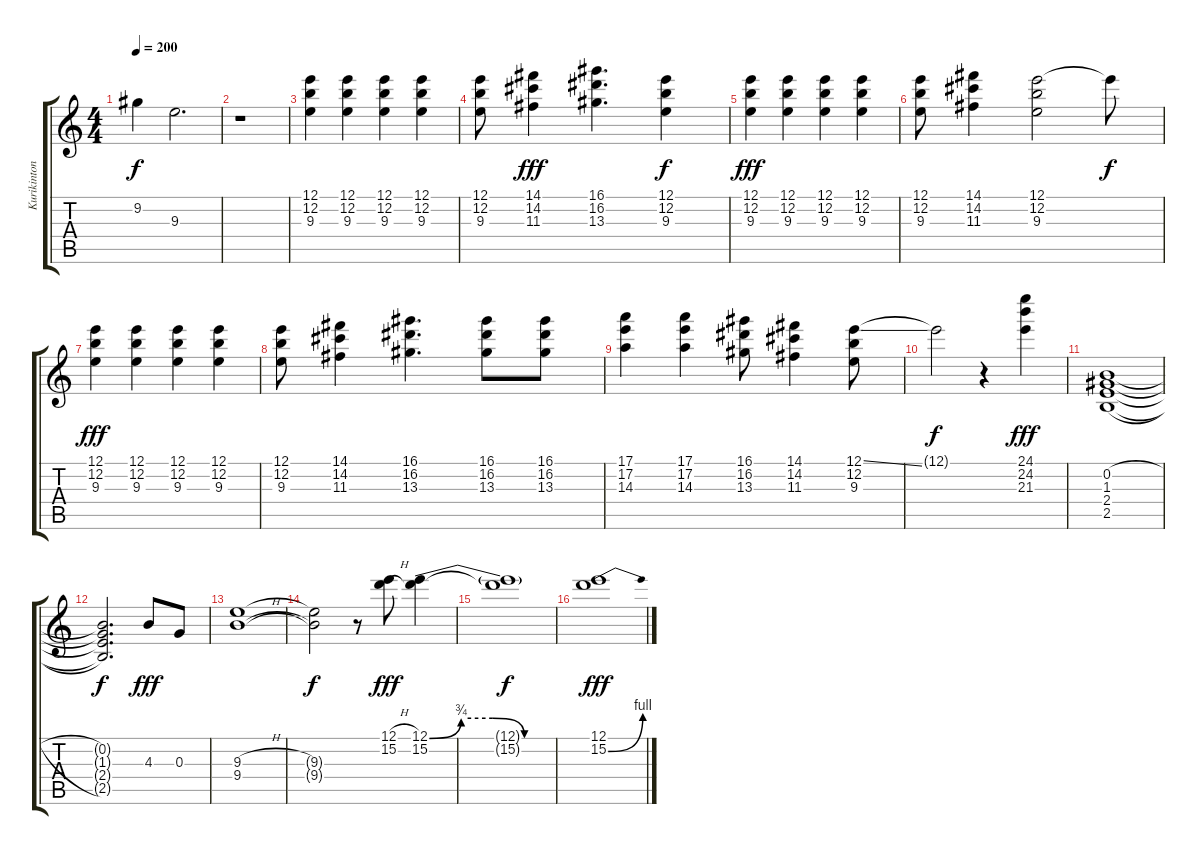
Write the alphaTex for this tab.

\track ("Kurikinton Fox" "Kurikinton") {instrument distortionguitar}
\staff {score tabs}
\tuning (E4 B3 G3 D3 A2 E2) {hide}
\ts (4 4)
\tempo 200
\clef g2
\ks c
9.2.4{dy f} 9.3.2{d} |
r.1 |
(12.1 12.2 9.3).4 (12.1 12.2 9.3).4 (12.1 12.2 9.3).4 (12.1 12.2 9.3).4 |
(12.1 12.2 9.3).8 (14.1 14.2 11.3).4{dy fff} (16.1 16.2 13.3).4{d} (12.1 12.2 9.3).4{dy f} |
(12.1 12.2 9.3).4{dy fff} (12.1 12.2 9.3).4 (12.1 12.2 9.3).4 (12.1 12.2 9.3).4 |
(12.1 12.2 9.3).8 (14.1 14.2 11.3).4 (12.1 12.2 9.3).2 12.1{t}.8{dy f} |
(12.1 12.2 9.3).4{dy fff} (12.1 12.2 9.3).4 (12.1 12.2 9.3).4 (12.1 12.2 9.3).4 |
(12.1 12.2 9.3).8 (14.1 14.2 11.3).4 (16.1 16.2 13.3).4{d} (16.1 16.2 13.3).8 (16.1 16.2 13.3).8 |
(17.1 17.2 14.3).4 (17.1 17.2 14.3).4 (16.1 16.2 13.3).8 (14.1 14.2 11.3).4 (12.1{ss} 12.2 9.3).8 |
12.1{t}.2{dy f} r.4 (24.1 24.2 21.3).4{dy fff} |
(0.2{h} 1.3 2.4 2.5{h}).1 |
(0.2{t} 1.3{t} 2.4{t} 2.5{t}).2{d dy f} 4.3.8{dy fff} 0.3.8 |
(9.3{h} 9.4{h}).1 |
(9.3{t} 9.4{t}).2{dy f} r.8 (12.1{h} 15.2{h}).8{dy fff} (12.1{be (custom 0 0 15 3 30 3 45 0 60 0)} 15.2).4 |
(12.1{t} 15.2{t}).1{dy f} |
(12.1 15.2{be (bend 0 0 60 4)}).1{dy fff}
